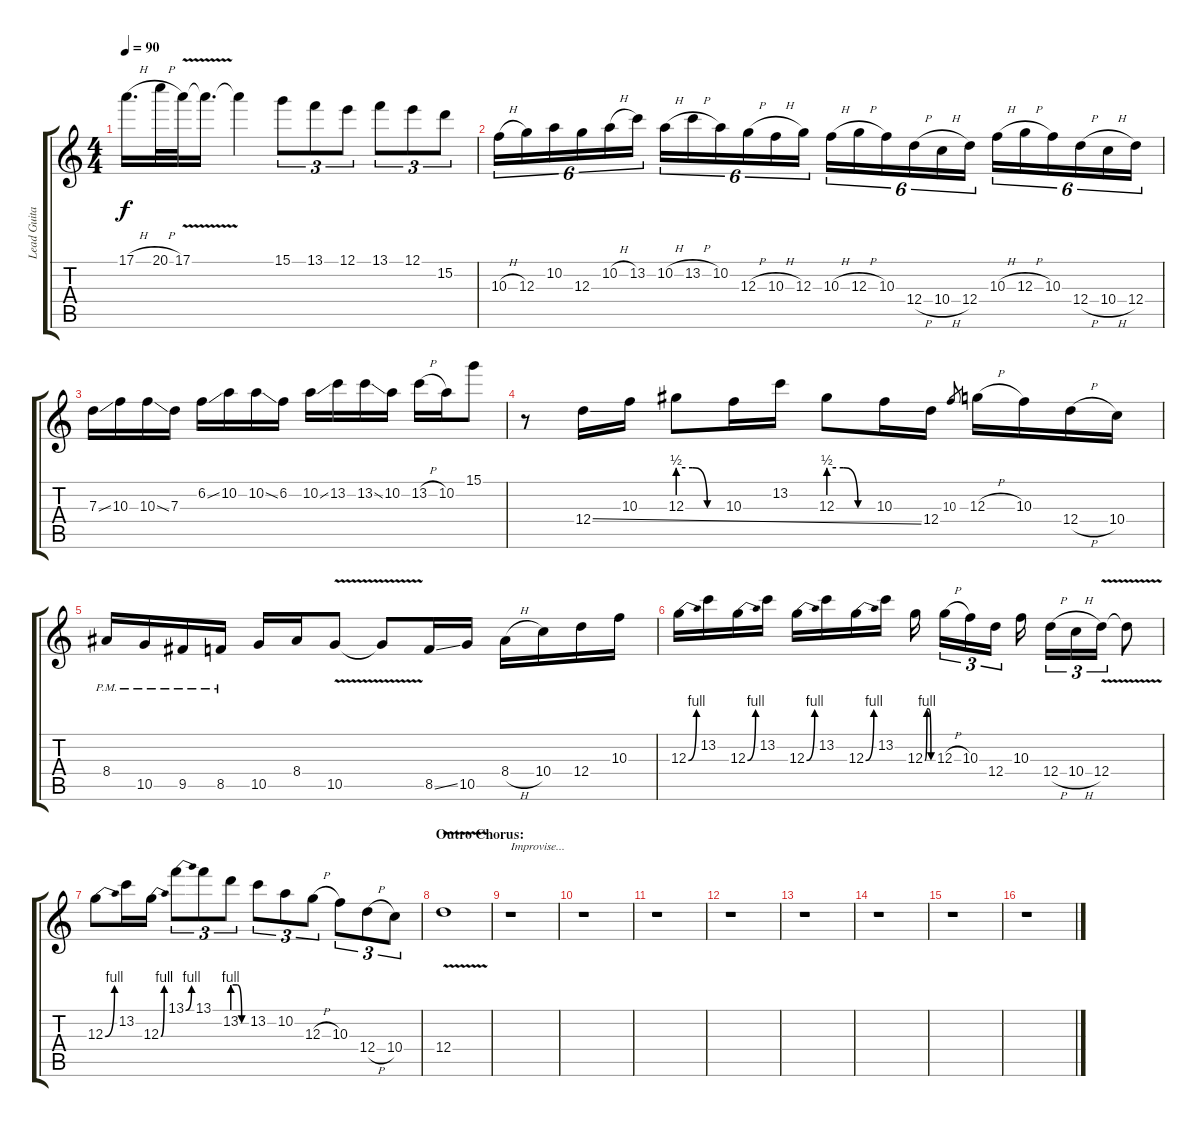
\track ("Lead Guitar 2" "Lead Guita") {instrument distortionguitar}
\staff {score tabs}
\tuning (E4 B3 G3 D3 A2 E2) {hide}
\ts (4 4)
\tempo 90
\clef g2
\ks c
17.1{h}.16{d dy f} 20.1{h}.32 17.1{v}.32 17.1{t}.16{d} 17.1{t}.4 15.1.8{tu (3 2)} 13.1.8{tu (3 2)} 12.1.8{tu (3 2)} 13.1.8{tu (3 2)} 12.1.8{tu (3 2)} 15.2.8{tu (3 2)} |
10.3{h}.16{tu (6 4)} 12.3.16{tu (6 4)} 10.2.16{tu (6 4)} 12.3.16{tu (6 4)} 10.2{h}.16{tu (6 4)} 13.2.16{tu (6 4)} 10.2{h}.16{tu (6 4)} 13.2{h}.16{tu (6 4)} 10.2.16{tu (6 4)} 12.3{h}.16{tu (6 4)} 10.3{h}.16{tu (6 4)} 12.3.16{tu (6 4)} 10.3{h}.16{tu (6 4)} 12.3{h}.16{tu (6 4)} 10.3.16{tu (6 4)} 12.4{h}.16{tu (6 4)} 10.4{h}.16{tu (6 4)} 12.4.16{tu (6 4)} 10.3{h}.16{tu (6 4)} 12.3{h}.16{tu (6 4)} 10.3.16{tu (6 4)} 12.4{h}.16{tu (6 4)} 10.4{h}.16{tu (6 4)} 12.4.16{tu (6 4)} |
7.3{ss}.16 10.3.16 10.3{ss}.16 7.3.16 6.2{ss}.16 10.2.16 10.2{ss}.16 6.2.16 10.2{ss}.16 13.2.16 13.2{ss}.16 10.2.16 13.2{h}.16 10.2.16 15.1.8 |
r.8 12.4{ss}.16 10.3.16 12.3{be (custom 0 2 20 2 40 0 60 0)}.8 10.3.16 13.2.16 12.3{be (custom 0 2 20 2 40 0 60 0)}.8 10.3.16 12.4.16 10.3.8{gr} 12.3{h}.16 10.3.16 12.4{h}.16 10.4.16 |
8.4{pm}.16 10.5{pm}.16 9.5{pm}.16 8.5{pm}.16 10.5.16 8.4.16 10.5{v}.8 10.5{t}.8 8.5{ss}.16 10.5.16 8.4{h}.16 10.4.16 12.4.16 10.3.16 |
12.3{be (bend 0 0 60 4)}.16 13.2.16 12.3{be (bend 0 0 60 4)}.16 13.2.16 12.3{be (bend 0 0 60 4)}.16 13.2.16 12.3{be (bend 0 0 60 4)}.16 13.2.16 12.3{be (custom 0 0 15 4 30 4 45 0 60 0)}.16 12.3{h}.16{tu (3 2)} 10.3.16{tu (3 2)} 12.4.16{tu (3 2)} 10.3.16 12.4{h}.16{tu (3 2)} 10.4{h}.16{tu (3 2)} 12.4{v}.16{tu (3 2)} 12.4{t}.8 |
12.3{be (bend 0 0 60 4)}.8 13.2.16 12.3{be (bend 0 0 60 4)}.16 13.1{be (bend 0 0 60 4)}.8{tu (3 2)} 13.1.8{tu (3 2)} 13.2{be (custom 0 4 20 4 40 0 60 0)}.8{tu (3 2)} 13.2.8{tu (3 2)} 10.2.8{tu (3 2)} 12.3{h}.8{tu (3 2)} 10.3.8{tu (3 2)} 12.4{h}.8{tu (3 2)} 10.4.8{tu (3 2)} |
\section ("" "Outro Chorus:")
12.4{v}.1 |
r.1{txt "Improvise..."} |
r.1 |
r.1 |
r.1 |
r.1 |
r.1 |
r.1 |
r.1
